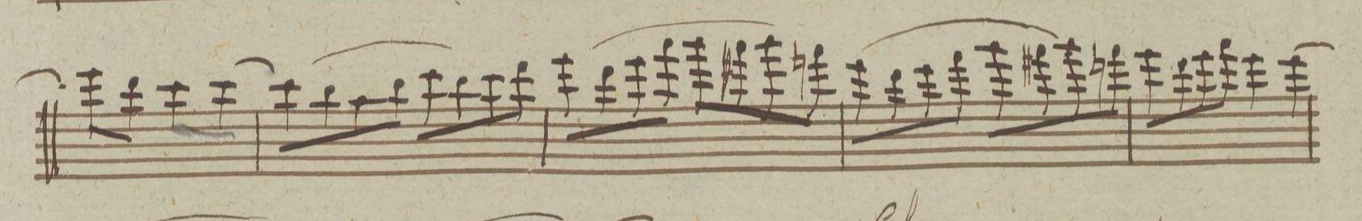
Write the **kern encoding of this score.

**kern	**dynam
*I"Flauto Primo	*
*clefG2	*
*k[]	*
*met(c)	*
*M4/4	*
4ddd\]	.
8eee\L	.
8ddd\J	.
4ccc\	.
[>4ccc\	.
=85	=85
8ccc\L]	.
(>8bb\	.
8aa\	.
8bb\J	.
8ccc\L	.
8bb\)	.
8ccc\	.
8ddd\J	.
=86	=86
(>8eee\L	.
8ddd\	.
8eee\	.
8fff\J	.
8ggg\L	.
8fff#X\	.
8ggg\)	.
8fffn\J	.
=87	=87
(>8eee\L	.
8ddd\	.
8eee\	.
8fff\J	.
8ggg\L	.
8fff#X\	.
8ggg\)	.
8fffn\J	.
=88	=88
8eee\L	.
8ddd\	.
8eee\	.
8fff\J	.
4eee\	.
[>4eee\	.
=89	=89
*-	*-
